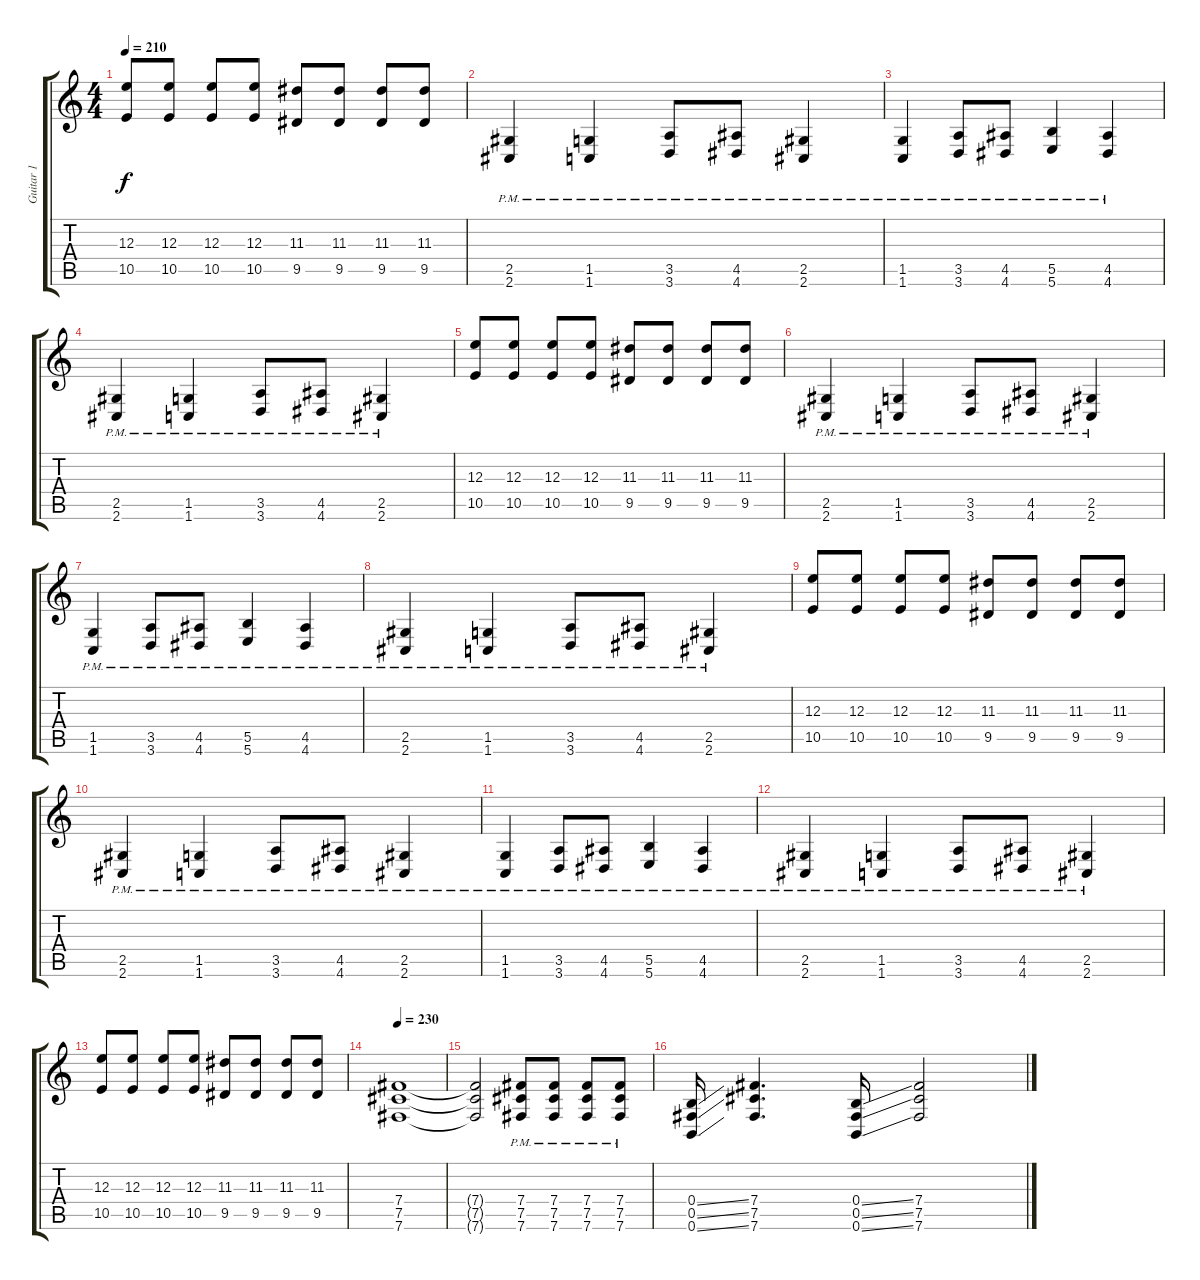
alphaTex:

\track ("Guitar 1" "Guitar 1") {instrument distortionguitar}
\staff {score tabs}
\tuning (Db4 Ab3 E3 B2 Gb2 B1) {hide}
\ts (4 4)
\tempo 210
\clef g2
\ks c
(12.3 10.5).8{dy f} (12.3 10.5).8 (12.3 10.5).8 (12.3 10.5).8 (11.3 9.5).8 (11.3 9.5).8 (11.3 9.5).8 (11.3 9.5).8 |
(2.5{pm} 2.6{pm}).4 (1.5{pm} 1.6{pm}).4 (3.5{pm} 3.6{pm}).8 (4.5{pm} 4.6{pm}).8 (2.5{pm} 2.6{pm}).4 |
(1.5{pm} 1.6{pm}).4 (3.5{pm} 3.6{pm}).8 (4.5{pm} 4.6{pm}).8 (5.5{pm} 5.6{pm}).4 (4.5{pm} 4.6{pm}).4 |
(2.5{pm} 2.6{pm}).4 (1.5{pm} 1.6{pm}).4 (3.5{pm} 3.6{pm}).8 (4.5{pm} 4.6{pm}).8 (2.5{pm} 2.6{pm}).4 |
(12.3 10.5).8 (12.3 10.5).8 (12.3 10.5).8 (12.3 10.5).8 (11.3 9.5).8 (11.3 9.5).8 (11.3 9.5).8 (11.3 9.5).8 |
(2.5{pm} 2.6{pm}).4 (1.5{pm} 1.6{pm}).4 (3.5{pm} 3.6{pm}).8 (4.5{pm} 4.6{pm}).8 (2.5{pm} 2.6{pm}).4 |
(1.5{pm} 1.6{pm}).4 (3.5{pm} 3.6{pm}).8 (4.5{pm} 4.6{pm}).8 (5.5{pm} 5.6{pm}).4 (4.5{pm} 4.6{pm}).4 |
(2.5{pm} 2.6{pm}).4 (1.5{pm} 1.6{pm}).4 (3.5{pm} 3.6{pm}).8 (4.5{pm} 4.6{pm}).8 (2.5{pm} 2.6{pm}).4 |
(12.3 10.5).8 (12.3 10.5).8 (12.3 10.5).8 (12.3 10.5).8 (11.3 9.5).8 (11.3 9.5).8 (11.3 9.5).8 (11.3 9.5).8 |
(2.5{pm} 2.6{pm}).4 (1.5{pm} 1.6{pm}).4 (3.5{pm} 3.6{pm}).8 (4.5{pm} 4.6{pm}).8 (2.5{pm} 2.6{pm}).4 |
(1.5{pm} 1.6{pm}).4 (3.5{pm} 3.6{pm}).8 (4.5{pm} 4.6{pm}).8 (5.5{pm} 5.6{pm}).4 (4.5{pm} 4.6{pm}).4 |
(2.5{pm} 2.6{pm}).4 (1.5{pm} 1.6{pm}).4 (3.5{pm} 3.6{pm}).8 (4.5{pm} 4.6{pm}).8 (2.5{pm} 2.6{pm}).4 |
(12.3 10.5).8 (12.3 10.5).8 (12.3 10.5).8 (12.3 10.5).8 (11.3 9.5).8 (11.3 9.5).8 (11.3 9.5).8 (11.3 9.5).8 |
\tempo 230
(7.4 7.5 7.6).1 |
(7.4{t} 7.5{t} 7.6{t}).2 (7.4{pm} 7.5{pm} 7.6{pm}).8 (7.4{pm} 7.5{pm} 7.6{pm}).8 (7.4{pm} 7.5{pm} 7.6{pm}).8 (7.4{pm} 7.5{pm} 7.6{pm}).8 |
(0.4{ss} 0.5{ss} 0.6{ss}).16 (7.4 7.5 7.6).4{d} (0.4{ss} 0.5{ss} 0.6{ss}).16 (7.4 7.5 7.6).2
